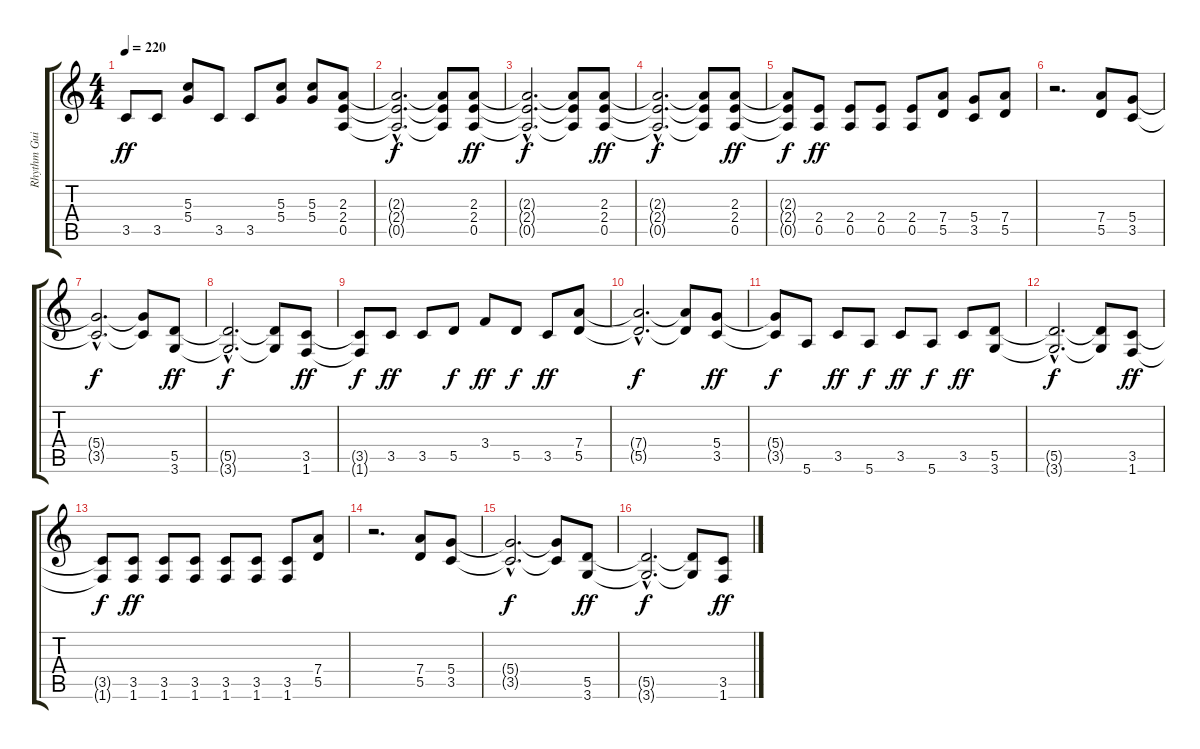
\track ("Rhythm Guitar" "Rhythm Gui") {instrument overdrivenguitar}
\staff {score tabs}
\tuning (E4 B3 G3 D3 A2 E2) {hide}
\ts (4 4)
\tempo 220
\clef g2
\ks c
3.5.8{dy ff} 3.5.8 (5.3 5.4).8 3.5.8 3.5.8 (5.3 5.4).8 (5.3 5.4).8 (2.3 2.4 0.5).8 |
(2.3{hac t} 2.4{hac t} 0.5{hac t}).2{d dy f} (2.3{t} 2.4{t} 0.5{t}).8 (2.3 2.4 0.5).8{dy ff} |
(2.3{hac t} 2.4{hac t} 0.5{hac t}).2{d dy f} (2.3{t} 2.4{t} 0.5{t}).8 (2.3 2.4 0.5).8{dy ff} |
(2.3{hac t} 2.4{hac t} 0.5{hac t}).2{d dy f} (2.3{t} 2.4{t} 0.5{t}).8 (2.3 2.4 0.5).8{dy ff} |
(2.3{t} 2.4{t} 0.5{t}).8{dy f} (2.4 0.5).8{dy ff} (2.4 0.5).8 (2.4 0.5).8 (2.4 0.5).8 (7.4 5.5).8 (5.4 3.5).8 (7.4 5.5).8 |
r.2{d} (7.4 5.5).8 (5.4 3.5).8 |
(5.4{hac t} 3.5{hac t}).2{d dy f} (5.4{t} 3.5{t}).8 (5.5 3.6).8{dy ff} |
(5.5{hac t} 3.6{hac t}).2{d dy f} (5.5{t} 3.6{t}).8 (3.5 1.6).8{dy ff} |
(3.5{t} 1.6{t}).8{dy f} 3.5.8{dy ff} 3.5.8 5.5.8{dy f} 3.4.8{dy ff} 5.5.8{dy f} 3.5.8{dy ff} (7.4 5.5).8 |
(7.4{hac t} 5.5{hac t}).2{d dy f} (7.4{t} 5.5{t}).8 (5.4 3.5).8{dy ff} |
(5.4{t} 3.5{t}).8{dy f} 5.6.8 3.5.8{dy ff} 5.6.8{dy f} 3.5.8{dy ff} 5.6.8{dy f} 3.5.8{dy ff} (5.5 3.6).8 |
(5.5{hac t} 3.6{hac t}).2{d dy f} (5.5{t} 3.6{t}).8 (3.5 1.6).8{dy ff} |
(3.5{t} 1.6{t}).8{dy f} (3.5 1.6).8{dy ff} (3.5 1.6).8 (3.5 1.6).8 (3.5 1.6).8 (3.5 1.6).8 (3.5 1.6).8 (7.4 5.5).8 |
r.2{d} (7.4 5.5).8 (5.4 3.5).8 |
(5.4{hac t} 3.5{hac t}).2{d dy f} (5.4{t} 3.5{t}).8 (5.5 3.6).8{dy ff} |
(5.5{hac t} 3.6{hac t}).2{d dy f} (5.5{t} 3.6{t}).8 (3.5 1.6).8{dy ff}
